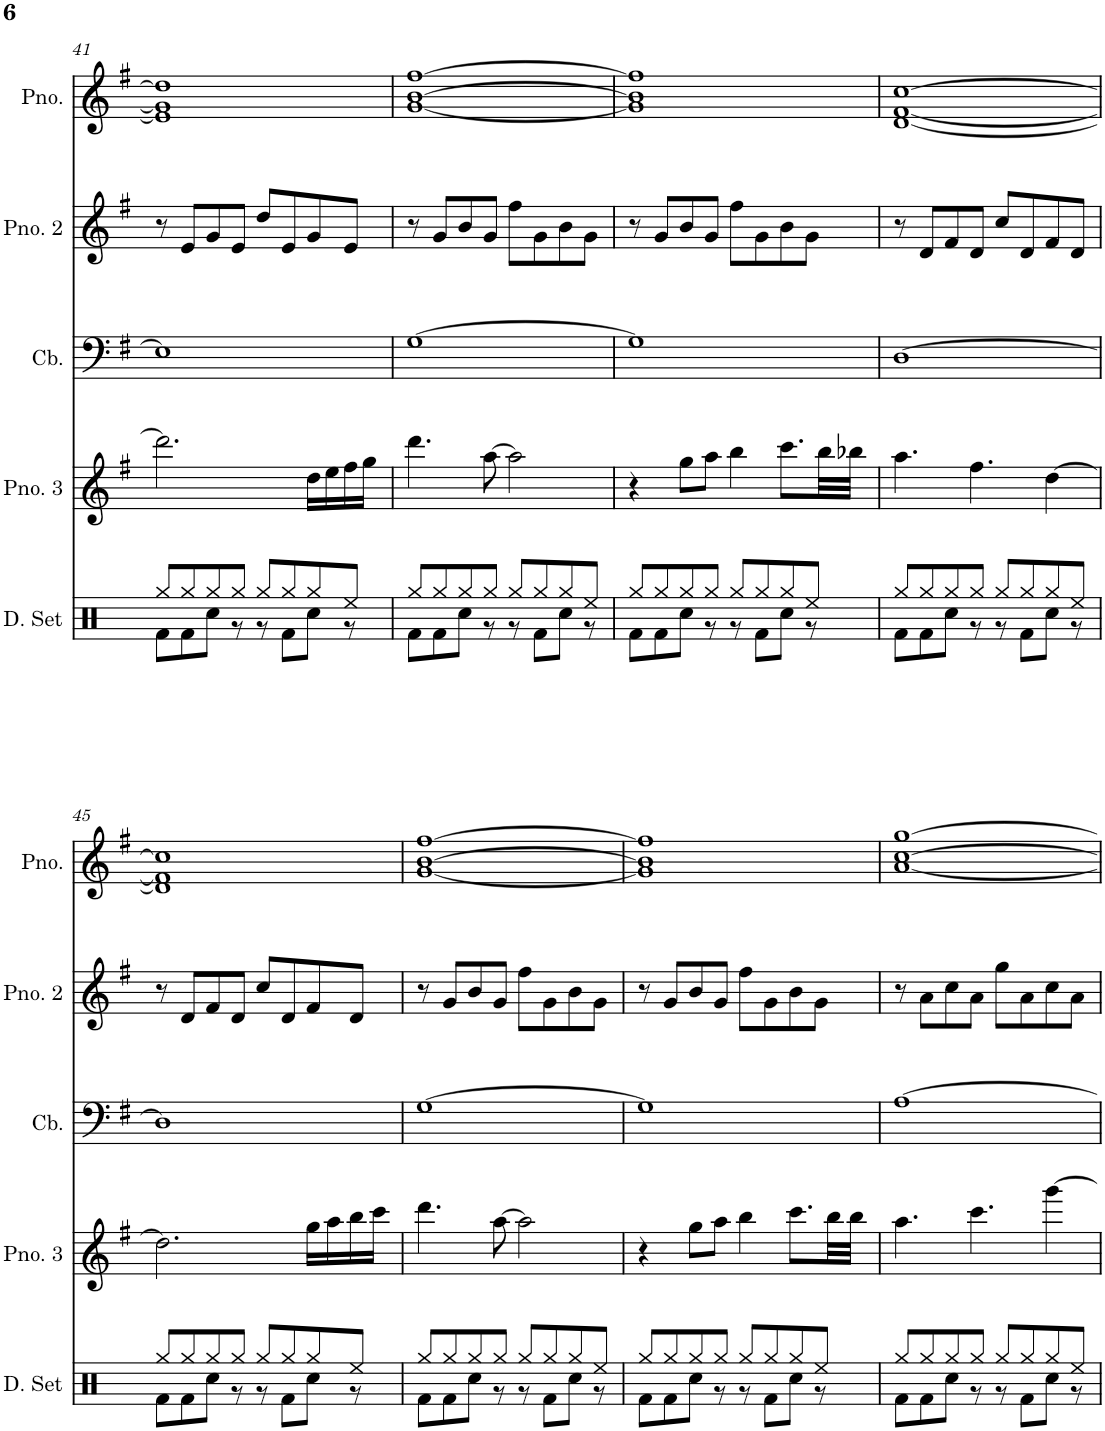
**kern	**kern	**kern	**kern	**kern
*part5	*part4	*part3	*part2	*part1
*staff5	*staff4	*staff3	*staff2	*staff1
*I"Drumset	*I"Piano 3	*I"Contrabass	*I"Piano 2	*I"Piano
*I'D. Set	*I'Pno. 3	*I'Cb.	*I'Pno. 2	*I'Pno.
!!LO:PB:g=z
*clefX	*clefG2	*clefF4	*clefG2	*clefG2
*	*	*Trd7c12	*	*
*k[]	*k[f#]	*k[f#]	*k[f#]	*k[f#]
*M4/4	*M4/4	*M4/4	*M4/4	*M4/4
=41	=41	=41	=41	=41
*^	*	*	*	*
8Rgg/L	8Rf\L	2.ddd\]	1E]	8r	1e] 1g] 1dd]
8Rgg/	8Rf\	.	.	8e/L	.
8Rgg/	8Rcc\J	.	.	8g/	.
8Rgg/J	8r	.	.	8e/J	.
8Rgg/L	8r	.	.	8dd/L	.
8Rgg/	8Rf\L	.	.	8e/	.
8Rgg/	8Rcc\J	16dd\LL	.	8g/	.
.	.	16ee\	.	.	.
8Ree/J	8r	16ff#\	.	8e/J	.
.	.	16gg\JJ	.	.	.
=42	=42	=42	=42	=42	=42
8Rgg/L	8Rf\L	4.ddd\	[1G	8r	[1g [1b [1ff#
8Rgg/	8Rf\	.	.	8g/L	.
8Rgg/	8Rcc\J	.	.	8b/	.
8Rgg/J	8r	[8aa\	.	8g/J	.
8Rgg/L	8r	2aa\]	.	8ff#\L	.
8Rgg/	8Rf\L	.	.	8g\	.
8Rgg/	8Rcc\J	.	.	8b\	.
8Ree/J	8r	.	.	8g\J	.
=43	=43	=43	=43	=43	=43
8Rgg/L	8Rf\L	4r	1G]	8r	1g] 1b] 1ff#]
8Rgg/	8Rf\	.	.	8g/L	.
8Rgg/	8Rcc\J	8gg\L	.	8b/	.
8Rgg/J	8r	8aa\J	.	8g/J	.
8Rgg/L	8r	4bb\	.	8ff#\L	.
8Rgg/	8Rf\L	.	.	8g\	.
8Rgg/	8Rcc\J	8.ccc\L	.	8b\	.
8Ree/J	8r	.	.	8g\J	.
.	.	32bb\LL	.	.	.
.	.	32bb-X\JJJ	.	.	.
=44	=44	=44	=44	=44	=44
8Rgg/L	8Rf\L	4.aa\	[1D	8r	[1d [1f# [1cc
8Rgg/	8Rf\	.	.	8d/L	.
8Rgg/	8Rcc\J	.	.	8f#/	.
8Rgg/J	8r	4.ff#\	.	8d/J	.
8Rgg/L	8r	.	.	8cc/L	.
8Rgg/	8Rf\L	.	.	8d/	.
8Rgg/	8Rcc\J	[4dd\	.	8f#/	.
8Ree/J	8r	.	.	8d/J	.
!!LO:LB:g=z
=45	=45	=45	=45	=45	=45
8Rgg/L	8Rf\L	2.dd\]	1D]	8r	1d] 1f#] 1cc]
8Rgg/	8Rf\	.	.	8d/L	.
8Rgg/	8Rcc\J	.	.	8f#/	.
8Rgg/J	8r	.	.	8d/J	.
8Rgg/L	8r	.	.	8cc/L	.
8Rgg/	8Rf\L	.	.	8d/	.
8Rgg/	8Rcc\J	16gg\LL	.	8f#/	.
.	.	16aa\	.	.	.
8Ree/J	8r	16bb\	.	8d/J	.
.	.	16ccc\JJ	.	.	.
=46	=46	=46	=46	=46	=46
8Rgg/L	8Rf\L	4.ddd\	[1G	8r	[1g [1b [1ff#
8Rgg/	8Rf\	.	.	8g/L	.
8Rgg/	8Rcc\J	.	.	8b/	.
8Rgg/J	8r	[8aa\	.	8g/J	.
8Rgg/L	8r	2aa\]	.	8ff#\L	.
8Rgg/	8Rf\L	.	.	8g\	.
8Rgg/	8Rcc\J	.	.	8b\	.
8Ree/J	8r	.	.	8g\J	.
=47	=47	=47	=47	=47	=47
8Rgg/L	8Rf\L	4r	1G]	8r	1g] 1b] 1ff#]
8Rgg/	8Rf\	.	.	8g/L	.
8Rgg/	8Rcc\J	8gg\L	.	8b/	.
8Rgg/J	8r	8aa\J	.	8g/J	.
8Rgg/L	8r	4bb\	.	8ff#\L	.
8Rgg/	8Rf\L	.	.	8g\	.
8Rgg/	8Rcc\J	8.ccc\L	.	8b\	.
8Ree/J	8r	.	.	8g\J	.
.	.	32bb\LL	.	.	.
.	.	32bb\JJJ	.	.	.
=48	=48	=48	=48	=48	=48
8Rgg/L	8Rf\L	4.aa\	[1A	8r	[1a [1cc [1gg
8Rgg/	8Rf\	.	.	8a\L	.
8Rgg/	8Rcc\J	.	.	8cc\	.
8Rgg/J	8r	4.ccc\	.	8a\J	.
8Rgg/L	8r	.	.	8gg\L	.
8Rgg/	8Rf\L	.	.	8a\	.
8Rgg/	8Rcc\J	[4ggg\	.	8cc\	.
8Ree/J	8r	.	.	8a\J	.
*v	*v	*	*	*	*
=	=	=	=	=
*-	*-	*-	*-	*-
